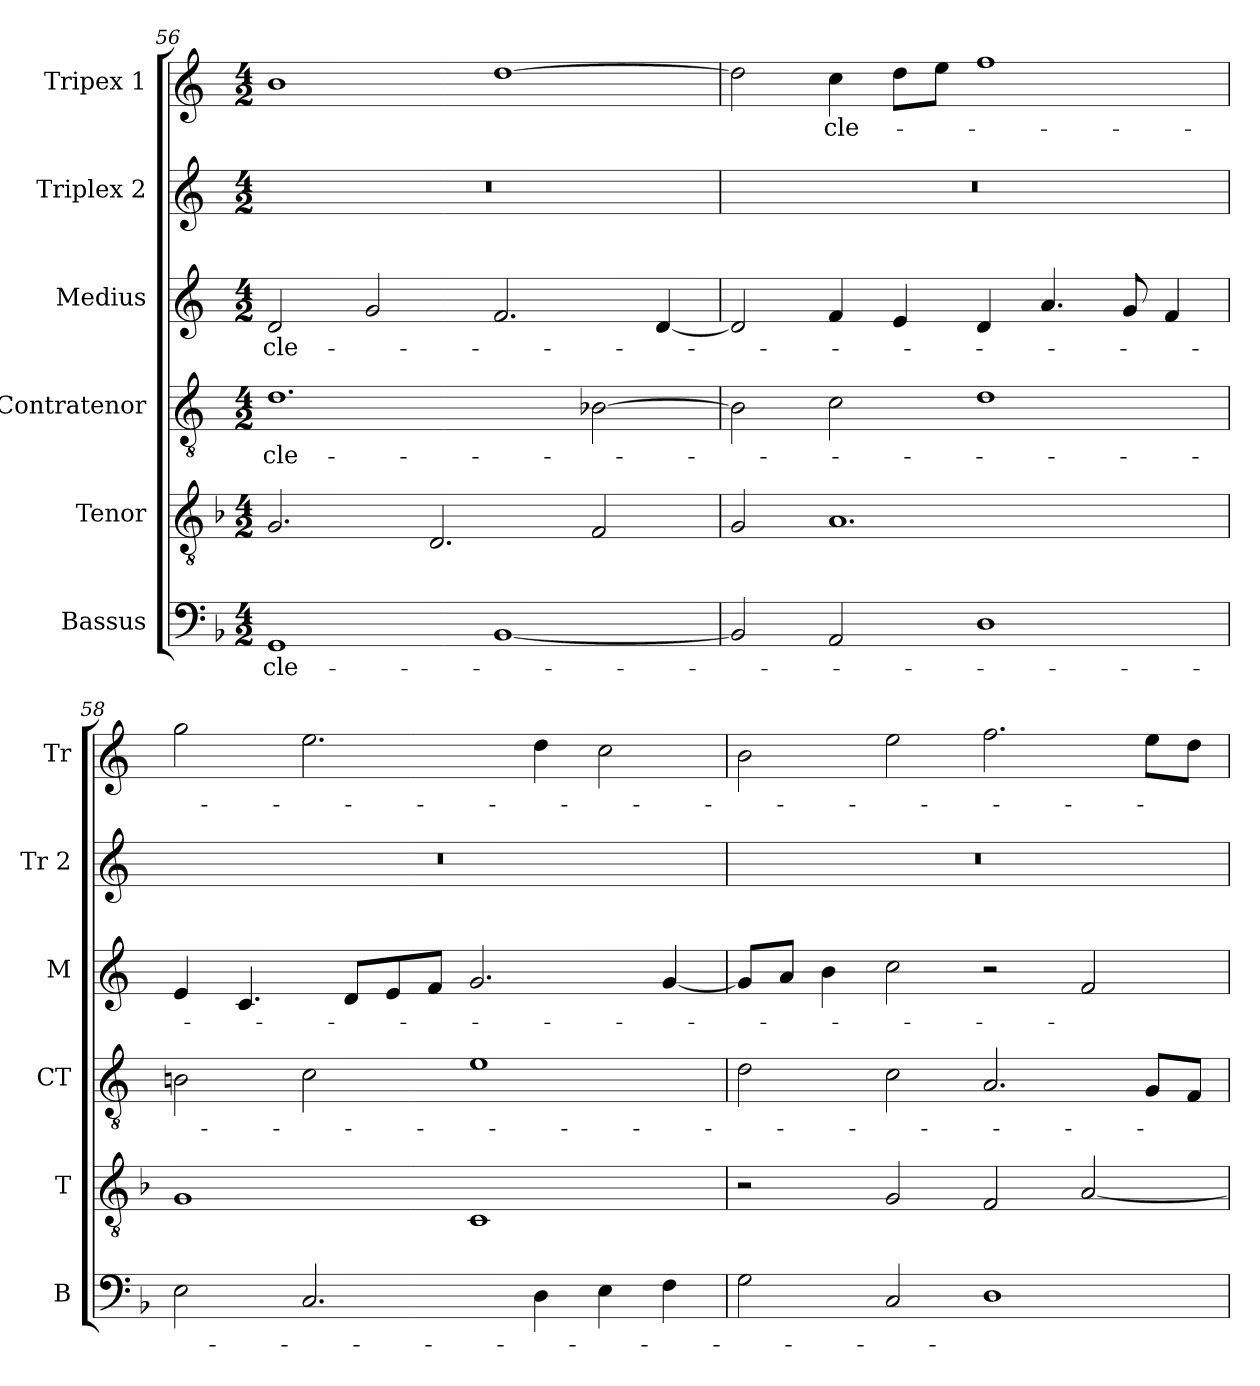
**kern	**text	**kern	**kern	**text	**kern	**text	**kern	**kern	**text
*part6	*part6	*part5	*part4	*part4	*part3	*part3	*part2	*part1	*part1
*staff6	*staff6	*staff5	*staff4	*staff4	*staff3	*staff3	*staff2	*staff1	*staff1
*I"Bassus	*	*I"Tenor	*I"Contratenor	*	*I"Medius	*	*I"Triplex 2	*I"Tripex 1	*
*I'B	*	*I'T	*I'CT	*	*I'M	*	*I'Tr 2	*I'Tr	*
*clefF4	*	*clefGv2	*clefGv2	*	*clefG2	*	*clefG2	*clefG2	*
*	*	*ITrd7c12	*ITrd7c12	*	*	*	*	*	*
*k[b-]	*	*k[b-]	*k[]	*	*k[]	*	*k[]	*k[]	*
*F:	*	*F:	*C:	*	*C:	*	*C:	*C:	*
*M4/2	*	*M4/2	*M4/2	*	*M4/2	*	*M4/2	*M4/2	*
=56	=56	=56	=56	=56	=56	=56	=56	=56	=56
!	!LO:LY:b:color=#000000	!	!	!	!	!	!	!	!
!	!	!	!	!LO:LY:b:color=#000000	!	!	!	!	!
!	!	!	!	!	!	!LO:LY:b:color=#000000	!LO:N:vis=1	!	!
1GGi	cle-	2.GGi/	1.Di	cle-	2di/	-cle-	0r	1bi	.
.	.	.	.	.	2gi/	.	.	.	.
.	.	2.DDi/	.	.	.	.	.	.	.
[<1BB-i	.	.	.	.	2.fi/	.	.	[>1ddi	.
.	.	2FFi/	[>2BB-Xi\	.	.	.	.	.	.
.	.	.	.	.	[<4di/	.	.	.	.
=57	=57	=57	=57	=57	=57	=57	=57	=57	=57
!	!	!	!	!	!	!	!LO:N:vis=1	!	!
2BB-i/]	.	2GGi/	2BB-i\]	.	2di/]	.	0r	2ddi\]	.
!	!	!	!	!	!	!	!	!	!LO:LY:b:color=#000000
2AAi/	.	1.AAi	2Ci\	.	4fi/	.	.	4cci\	-cle-
.	.	.	.	.	4ei/	.	.	8ddi\L	.
.	.	.	.	.	.	.	.	8eei\J	.
1Di	.	.	1Di	.	4di/	.	.	1ffi	.
.	.	.	.	.	4.ai/	.	.	.	.
.	.	.	.	.	8gi/	.	.	.	.
.	.	.	.	.	4fi/	.	.	.	.
=58	=58	=58	=58	=58	=58	=58	=58	=58	=58
!	!	!	!	!	!	!	!LO:N:vis=1	!	!
2Ei\	.	1GGi	2BBni\	.	4ei/	.	0r	2ggi\	.
.	.	.	.	.	4.ci/	.	.	.	.
2.Ci/	.	.	2Ci\	.	.	.	.	2.eei\	.
.	.	.	.	.	8di/L	.	.	.	.
.	.	.	.	.	8ei/	.	.	.	.
.	.	.	.	.	8fi/J	.	.	.	.
.	.	1CCi	1Ei	.	2.gi/	.	.	.	.
4Di\	.	.	.	.	.	.	.	4ddi\	.
4Ei\	.	.	.	.	.	.	.	2cci\	.
4Fi\	.	.	.	.	[<4gi/	.	.	.	.
!!LO:LB:g=z
=59	=59	=59	=59	=59	=59	=59	=59	=59	=59
!	!	!	!	!	!	!	!LO:N:vis=1	!	!
2Gi\	.	2r	2Di\	.	8gi/L]	.	0r	2bi\	.
.	.	.	.	.	8ai/J	.	.	.	.
.	.	.	.	.	4bi\	.	.	.	.
2Ci/	.	2GGi/	2Ci\	.	2cci\	.	.	2eei\	.
1Di	.	2FFi/	2.AAi/	.	2r	.	.	2.ffi\	.
.	.	[<2AAi/	.	.	2fi/	.	.	.	.
.	.	.	8GGi/L	.	.	.	.	8eei\L	.
.	.	.	8FFi/J	.	.	.	.	8ddi\J	.
=	=	=	=	=	=	=	=	=	=
*-	*-	*-	*-	*-	*-	*-	*-	*-	*-
